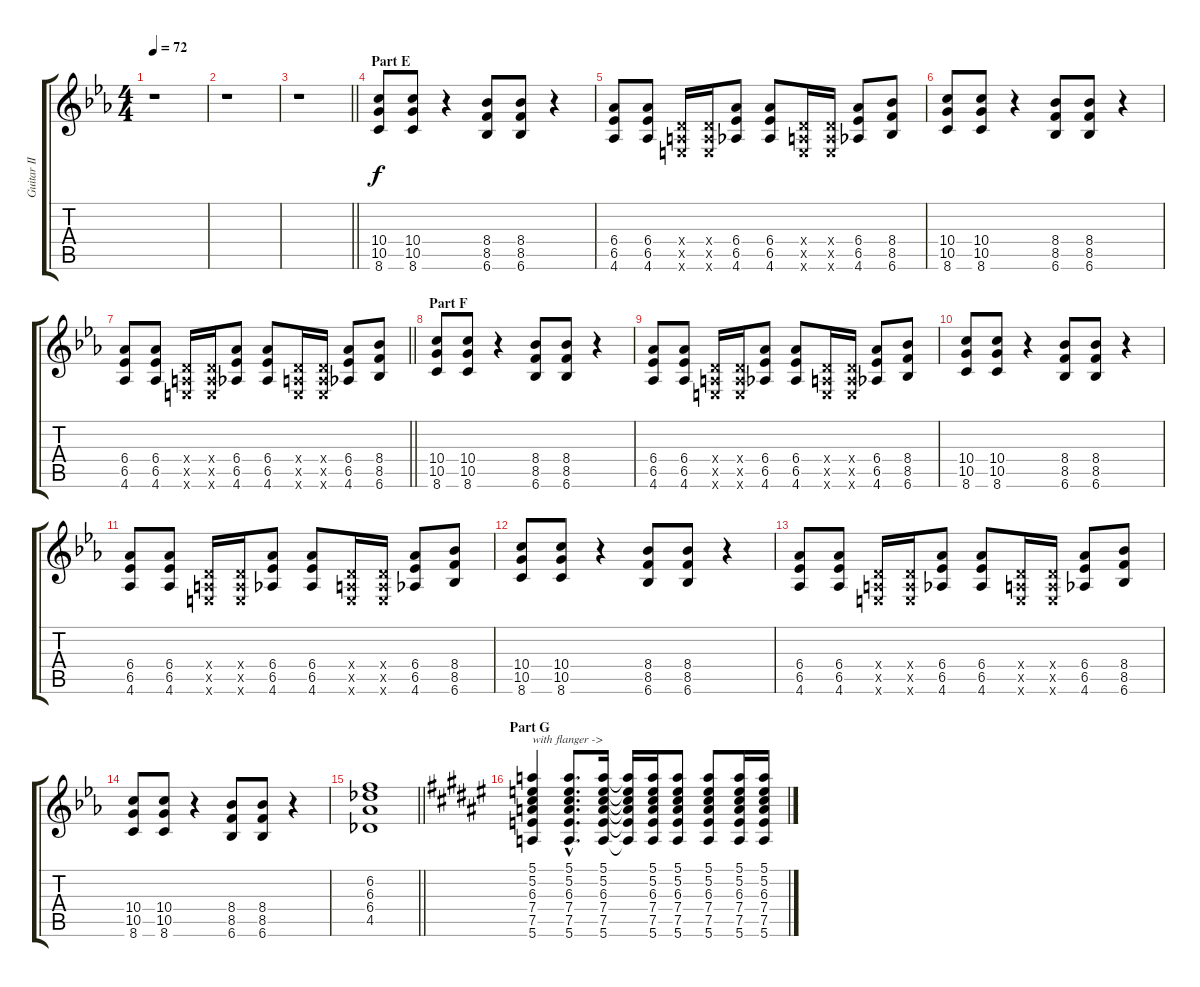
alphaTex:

\track ("Guitar II (Inoran)" "Guitar II ") {instrument distortionguitar}
\staff {score tabs}
\tuning (E4 B3 G3 D3 A2 E2) {hide}
\ts (4 4)
\tempo 72
\clef g2
\ks eb
r.1{dy f} |
r.1 |
\barLineRight lightlight
r.1 |
\section ("" "Part E")
(10.4 10.5 8.6).8 (10.4 10.5 8.6).8 r.4 (8.4 8.5 6.6).8 (8.4 8.5 6.6).8 r.4 |
(6.4 6.5 4.6).8 (6.4 6.5 4.6).8 (0.4{x} 0.5{x} 0.6{x}).16 (0.4{x} 0.5{x} 0.6{x}).16 (6.4 6.5 4.6).8 (6.4 6.5 4.6).8 (0.4{x} 0.5{x} 0.6{x}).16 (0.4{x} 0.5{x} 0.6{x}).16 (6.4 6.5 4.6).8 (8.4 8.5 6.6).8 |
(10.4 10.5 8.6).8 (10.4 10.5 8.6).8 r.4 (8.4 8.5 6.6).8 (8.4 8.5 6.6).8 r.4 |
\barLineRight lightlight
(6.4 6.5 4.6).8 (6.4 6.5 4.6).8 (0.4{x} 0.5{x} 0.6{x}).16 (0.4{x} 0.5{x} 0.6{x}).16 (6.4 6.5 4.6).8 (6.4 6.5 4.6).8 (0.4{x} 0.5{x} 0.6{x}).16 (0.4{x} 0.5{x} 0.6{x}).16 (6.4 6.5 4.6).8 (8.4 8.5 6.6).8 |
\section ("" "Part F")
(10.4 10.5 8.6).8 (10.4 10.5 8.6).8 r.4 (8.4 8.5 6.6).8 (8.4 8.5 6.6).8 r.4 |
(6.4 6.5 4.6).8 (6.4 6.5 4.6).8 (0.4{x} 0.5{x} 0.6{x}).16 (0.4{x} 0.5{x} 0.6{x}).16 (6.4 6.5 4.6).8 (6.4 6.5 4.6).8 (0.4{x} 0.5{x} 0.6{x}).16 (0.4{x} 0.5{x} 0.6{x}).16 (6.4 6.5 4.6).8 (8.4 8.5 6.6).8 |
(10.4 10.5 8.6).8 (10.4 10.5 8.6).8 r.4 (8.4 8.5 6.6).8 (8.4 8.5 6.6).8 r.4 |
(6.4 6.5 4.6).8 (6.4 6.5 4.6).8 (0.4{x} 0.5{x} 0.6{x}).16 (0.4{x} 0.5{x} 0.6{x}).16 (6.4 6.5 4.6).8 (6.4 6.5 4.6).8 (0.4{x} 0.5{x} 0.6{x}).16 (0.4{x} 0.5{x} 0.6{x}).16 (6.4 6.5 4.6).8 (8.4 8.5 6.6).8 |
(10.4 10.5 8.6).8 (10.4 10.5 8.6).8 r.4 (8.4 8.5 6.6).8 (8.4 8.5 6.6).8 r.4 |
(6.4 6.5 4.6).8 (6.4 6.5 4.6).8 (0.4{x} 0.5{x} 0.6{x}).16 (0.4{x} 0.5{x} 0.6{x}).16 (6.4 6.5 4.6).8 (6.4 6.5 4.6).8 (0.4{x} 0.5{x} 0.6{x}).16 (0.4{x} 0.5{x} 0.6{x}).16 (6.4 6.5 4.6).8 (8.4 8.5 6.6).8 |
(10.4 10.5 8.6).8 (10.4 10.5 8.6).8 r.4 (8.4 8.5 6.6).8 (8.4 8.5 6.6).8 r.4 |
\barLineRight lightlight
(6.2 6.3 6.4 4.5).1 |
\section ("" "Part G")
\ks f#
(5.1 5.2 6.3 7.4 7.5 5.6).4{txt "with flanger ->"} (5.1{hac} 5.2{hac} 6.3{hac} 7.4{hac} 7.5{hac} 5.6{hac}).8{d} (5.1 5.2 6.3 7.4 7.5 5.6).16 (5.1{t} 5.2{t} 6.3{t} 7.4{t} 7.5{t} 5.6{t}).16 (5.1 5.2 6.3 7.4 7.5 5.6).16 (5.1 5.2 6.3 7.4 7.5 5.6).8 (5.1 5.2 6.3 7.4 7.5 5.6).8 (5.1 5.2 6.3 7.4 7.5 5.6).16 (5.1 5.2 6.3 7.4 7.5 5.6).16
